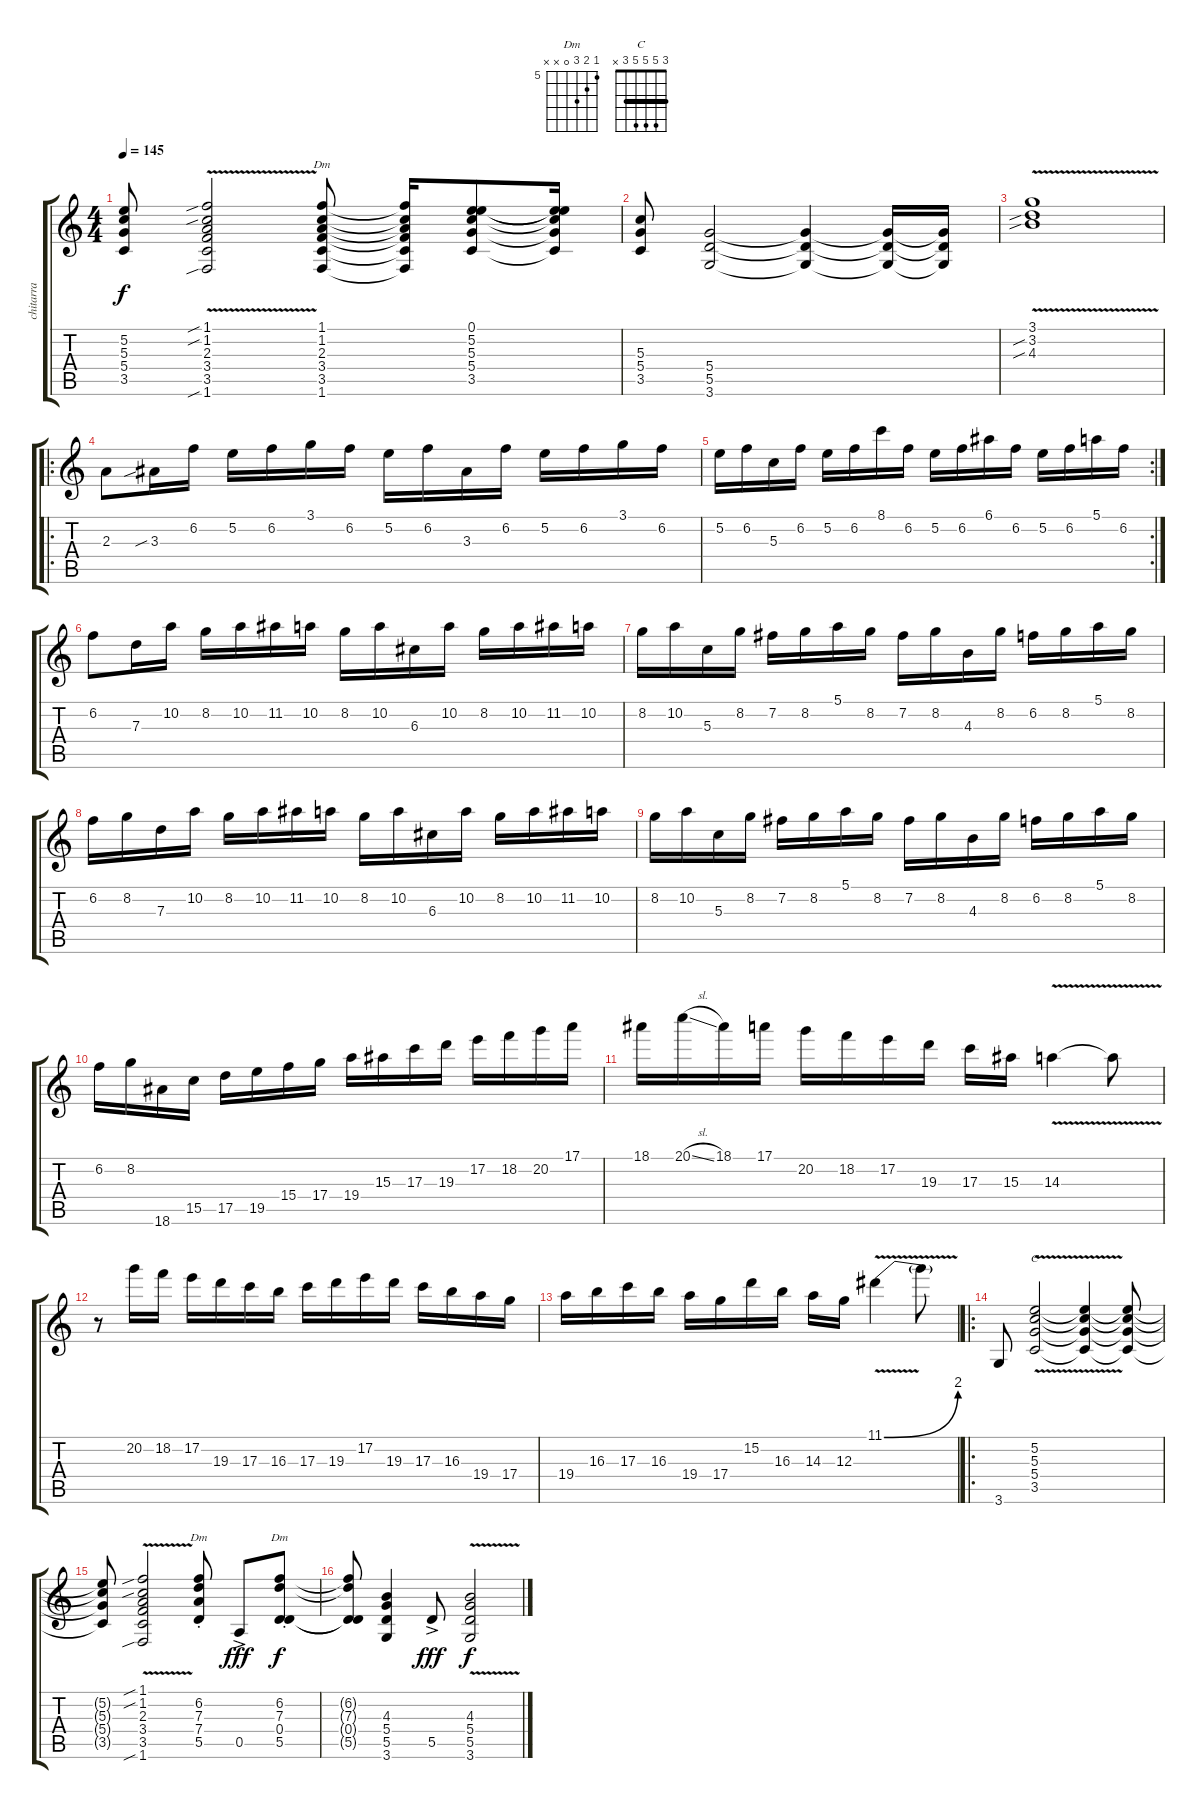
\track ("chitarra" "chitarra") {instrument distortionguitar}
\staff {score tabs}
\tuning (E4 B3 G3 D3 A2 E2) {hide}
\chord ("Dm" 1 3 2 0 x x)
\chord ("C" 3 5 5 5 3 x) {barre 3}
\chord ("Dm" 5 6 7 7 5 x) {firstfret 5 barre 5}
\chord ("Dm" 5 6 7 0 x x) {firstfret 5}
\ts (4 4)
\tempo 145
\clef g2
\ks c
(5.2{t} 5.3{t} 5.4{t} 3.5{t}).8{dy f} (1.1{v sib} 1.2{sib} 2.3 3.4 3.5 1.6{sib}).2 (1.1 1.2 2.3 3.4 3.5 1.6).8{ch "Dm"} (1.1{t} 1.2{t} 2.3{t} 3.4{t} 3.5{t} 1.6{t}).16 (0.1 5.2 5.3 5.4 3.5).8 (0.1{t} 5.2{t} 5.3{t} 5.4{t} 3.5{t}).16 |
(5.3 5.4 3.5).8 (5.4 5.5 3.6).2 (5.4{t} 5.5{t} 3.6{t}).4 (5.4{t} 5.5{t} 3.6{t}).16 (5.4{t} 5.5{t} 3.6{t}).16 |
(3.1{v} 3.2{sib} 4.3{sib}).1 |
\ro
2.3.8 3.3{sib}.16 6.2.16 5.2.16 6.2.16 3.1.16 6.2.16 5.2.16 6.2.16 3.3.16 6.2.16 5.2.16 6.2.16 3.1.16 6.2.16 |
\rc 2
5.2.16 6.2.16 5.3.16 6.2.16 5.2.16 6.2.16 8.1.16 6.2.16 5.2.16 6.2.16 6.1.16 6.2.16 5.2.16 6.2.16 5.1.16 6.2.16 |
6.2.8 7.3.16 10.2.16 8.2.16 10.2.16 11.2.16 10.2.16 8.2.16 10.2.16 6.3.16 10.2.16 8.2.16 10.2.16 11.2.16 10.2.16 |
8.2.16 10.2.16 5.3.16 8.2.16 7.2.16 8.2.16 5.1.16 8.2.16 7.2.16 8.2.16 4.3.16 8.2.16 6.2.16 8.2.16 5.1.16 8.2.16 |
6.2.16 8.2.16 7.3.16 10.2.16 8.2.16 10.2.16 11.2.16 10.2.16 8.2.16 10.2.16 6.3.16 10.2.16 8.2.16 10.2.16 11.2.16 10.2.16 |
8.2.16 10.2.16 5.3.16 8.2.16 7.2.16 8.2.16 5.1.16 8.2.16 7.2.16 8.2.16 4.3.16 8.2.16 6.2.16 8.2.16 5.1.16 8.2.16 |
6.2.16 8.2.16 18.6.16 15.5.16 17.5.16 19.5.16 15.4.16 17.4.16 19.4.16 15.3.16 17.3.16 19.3.16 17.2.16 18.2.16 20.2.16 17.1.16 |
18.1.16 20.1{sl}.16 18.1.16 17.1.16 20.2.16 18.2.16 17.2.16 19.3.16 17.3.16 15.3.16 14.3{v}.4 14.3{t}.8 |
r.8 20.2.16 18.2.16 17.2.16 19.3.16 17.3.16 16.3.16 17.3.16 19.3.16 17.2.16 19.3.16 17.3.16 16.3.16 19.4.16 17.4.16 |
19.4.16 16.3.16 17.3.16 16.3.16 19.4.16 17.4.16 15.2.16 16.3.16 14.3.16 12.3.16 11.1{be (bend 0 0 60 8) v}.4 11.1{t}.8 |
\ro
3.6.8 (5.2 5.3 5.4{v} 3.5).2{ch "C"} (5.2{t} 5.3{t} 5.4{t} 3.5{t}).4 (5.2{t} 5.3{t} 5.4{t} 3.5{t}).8 |
(5.2{t} 5.3{t} 5.4{t} 3.5{t}).8 (1.1{v sib} 1.2{sib} 2.3 3.4 3.5 1.6{sib}).2 (6.2{st} 7.3 7.4 5.5).8{ch "Dm"} 0.5{ac}.8{dy fff} (6.2{st} 7.3 0.4 5.5).8{ch "Dm" dy f} |
(6.2{t} 7.3{t} 0.4{t} 5.5{t}).8 (4.3 5.4 5.5 3.6).4 5.5{ac}.8{dy fff} (4.3{v} 5.4 5.5 3.6).2{dy f}
